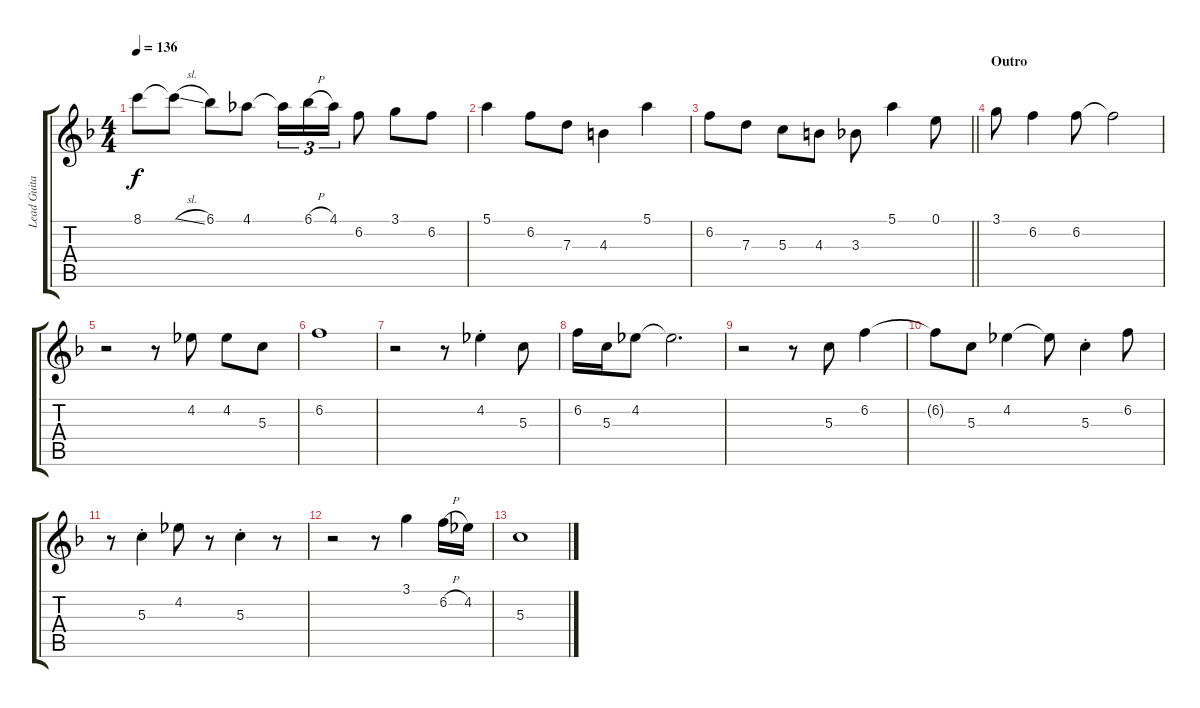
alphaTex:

\track ("Lead Guitar" "Lead Guita") {instrument electricguitarjazz}
\staff {score tabs}
\tuning (E4 B3 G3 D3 A2 E2) {hide}
\ts (4 4)
\tempo 136
\clef g2
\ks f
8.1.8{dy f} 8.1{sl t}.8 6.1.8 4.1.8 4.1{t}.16{tu (3 2)} 6.1{h}.16{tu (3 2)} 4.1.16{tu (3 2)} 6.2.8 3.1.8 6.2.8 |
5.1.4 6.2.8 7.3.8 4.3.4 5.1.4 |
\barLineRight lightlight
6.2.8 7.3.8 5.3.8 4.3.8 3.3.8 5.1.4 0.1.8 |
\section ("" "Outro")
3.1.8 6.2.4 6.2.8 6.2{t}.2 |
r.2 r.8 4.2.8 4.2.8 5.3.8 |
6.2.1 |
r.2 r.8 4.2{st}.4 5.3.8 |
6.2.16 5.3.16 4.2.8 4.2{t}.2{d} |
r.2 r.8 5.3.8 6.2.4 |
6.2{t}.8 5.3.8 4.2.4 4.2{t}.8 5.3{st}.4 6.2.8 |
r.8 5.3{st}.4 4.2.8 r.8 5.3{st}.4 r.8 |
r.2 r.8 3.1.4 6.2{h}.16 4.2.16 |
5.3.1
